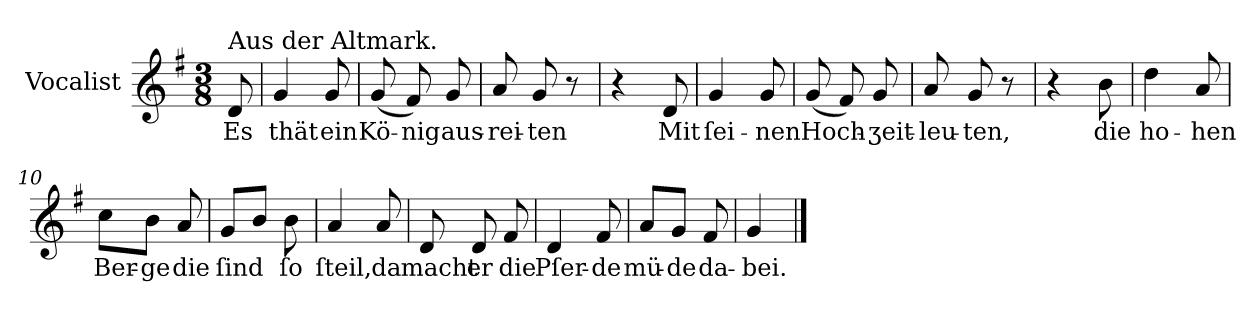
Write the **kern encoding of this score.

**kern	**text
*part1	*part1
*staff1	*staff1
*I"Vocalist	*
*k[f#]	*
*G:	*
*M3/8	*
=	=
!LO:TX:a:t=Aus der Altmark.	!
8d	Es
=1	=1
4g	thät
8g	ein
=2	=2
(8g	Kö-
8f#)	-nig
8g	aus-
=3	=3
8a	-rei-
8g	-ten
8r	.
=4	=4
4r	.
8d	Mit
=5	=5
4g	ſei-
8g	-nen
=6	=6
(8g	Hoch-
8f#)	.
8g	-ʒeit-
=7	=7
8a	-leu-
8g	-ten,
8r	.
=8	=8
4r	.
8b	die
=9	=9
4dd	ho-
8a	-hen
=10	=10
8ccL	Ber-
8bJ	-ge
8a	die
=11	=11
8gL	ſind
8bJ	.
8b	ſo
=12	=12
4a	ſteil,
8a	da
=13	=13
8d	macht
8d	er
8f#	die
=14	=14
4d	Pſer-
8f#	-de
=15	=15
8aL	mü-
8gJ	-de
8f#	da-
=16	=16
4g	-bei.
==	==
*-	*-
